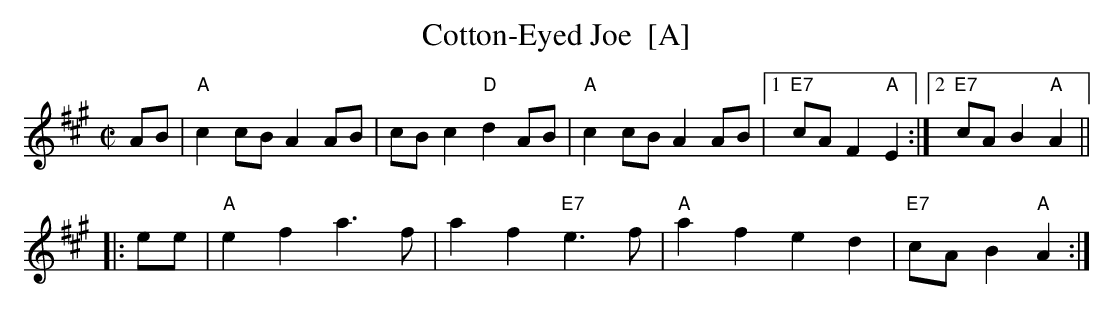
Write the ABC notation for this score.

X:1
T: Cotton-Eyed Joe  [A]
M: C|
L: 1/8
K: A
   AB | "A"c2cB A2AB | cBc2 "D"d2AB | "A"c2cB A2AB |1 "E7"cAF2 "A"E2 :|2 "E7"cAB2 "A"A2 ||
|: ee | "A"e2f2 a3f  | a2f2 "E7"e3f | "A"a2f2 e2d2 |  "E7"cAB2 "A"A2 :|
